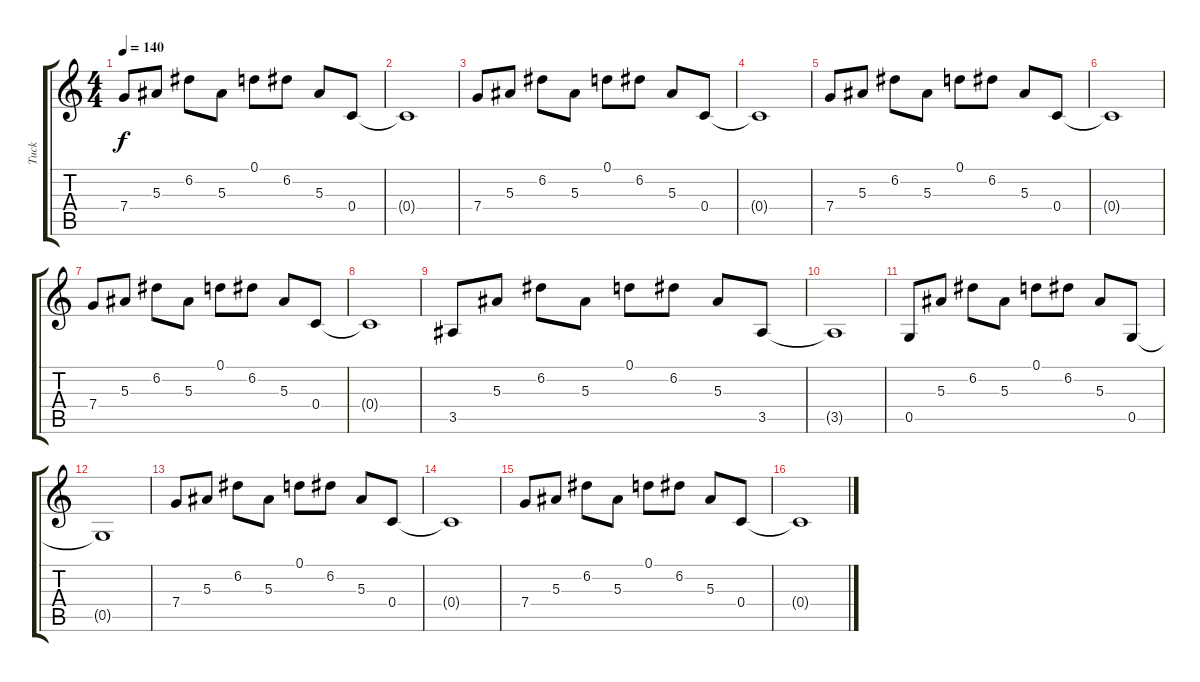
\track ("Tuck" "Tuck") {instrument distortionguitar}
\staff {score tabs}
\tuning (D4 A3 F3 C3 G2 C2) {hide}
\ts (4 4)
\tempo 140
\clef g2
\ks c
7.4.8{dy f} 5.3.8 6.2.8 5.3.8 0.1.8 6.2.8 5.3.8 0.4.8 |
0.4{t}.1 |
7.4.8 5.3.8 6.2.8 5.3.8 0.1.8 6.2.8 5.3.8 0.4.8 |
0.4{t}.1 |
7.4.8 5.3.8 6.2.8 5.3.8 0.1.8 6.2.8 5.3.8 0.4.8 |
0.4{t}.1 |
7.4.8 5.3.8 6.2.8 5.3.8 0.1.8 6.2.8 5.3.8 0.4.8 |
0.4{t}.1 |
3.5.8 5.3.8 6.2.8 5.3.8 0.1.8 6.2.8 5.3.8 3.5.8 |
3.5{t}.1 |
0.5.8 5.3.8 6.2.8 5.3.8 0.1.8 6.2.8 5.3.8 0.5.8 |
0.5{t}.1 |
7.4.8 5.3.8 6.2.8 5.3.8 0.1.8 6.2.8 5.3.8 0.4.8 |
0.4{t}.1 |
7.4.8 5.3.8 6.2.8 5.3.8 0.1.8 6.2.8 5.3.8 0.4.8 |
0.4{t}.1
